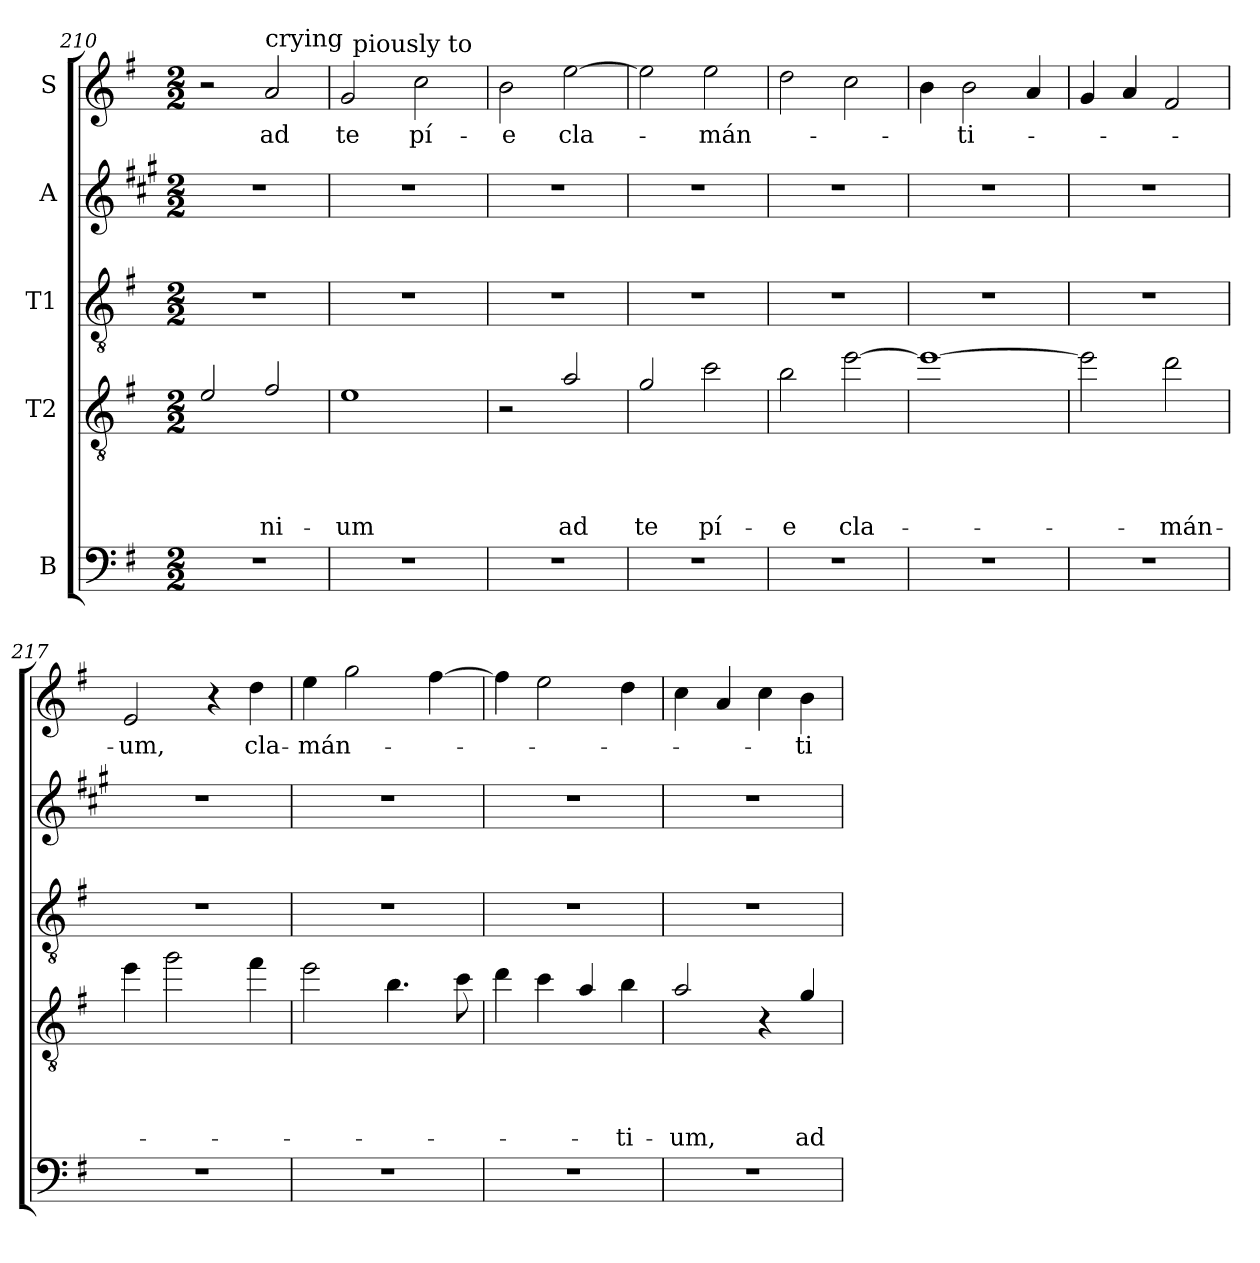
**kern	**kern	**text	**text	**text	**text	**kern	**kern	**kern	**text
*part5	*part4	*part4	*part4	*part4	*part4	*part3	*part2	*part1	*part1
*staff5	*staff4	*staff4	*staff4	*staff4	*staff4	*staff3	*staff2	*staff1	*staff1
*I"B	*I"T2	*	*	*	*	*I"T1	*I"A	*I"S	*
*clefF4	*clefGv2	*	*	*	*	*clefGv2	*clefG2	*clefG2	*
*	*ITrd8c14	*	*	*	*	*	*ITrd1c2	*	*
*k[f#]	*k[f#]	*	*	*	*	*k[f#]	*k[f#]	*k[f#]	*
*G:	*G:	*	*	*	*	*G:	*G:	*G:	*
*M2/2	*M2/2	*	*	*	*	*M2/2	*M2/2	*M2/2	*
=210	=210	=210	=210	=210	=210	=210	=210	=210	=210
1r	2E/	.	.	.	.	1r	1r	2r	.
!	!	!	!	!	!	!	!	!LO:TX:a:t=crying	!
!	!	!	!	!	!LO:LY:b	!	!	!	!LO:LY:b
.	2F#/	.	.	.	-ni-	.	.	2a/	ad
=211	=211	=211	=211	=211	=211	=211	=211	=211	=211
!	!	!	!	!	!LO:LY:b	!	!	!	!LO:LY:b
*	*	*	*	*	*	*	*	*^	*
1r	1E	.	.	.	-um	1r	1r	2g/	32ryy	te
!	!	!	!	!	!	!	!	!	!LO:TX:a:t=piously to	!
.	.	.	.	.	.	.	.	.	2ryy	.
!	!	!	!	!	!	!	!	!	!	!LO:LY:b
.	.	.	.	.	.	.	.	2cc\	.	pí-
.	.	.	.	.	.	.	.	.	4...ryy	.
=212	=212	=212	=212	=212	=212	=212	=212	=212	=212	=212
!	!	!	!	!	!	!	!	!LO:TX:a:t=thee.	!	!
!	!	!	!	!	!	!	!	!	!	!LO:LY:b
*	*	*	*	*	*	*	*	*v	*v	*
1r	2r	.	.	.	.	1r	1r	2b\	-e
!	!	!	!	!	!LO:LY:b	!	!	!	!LO:LY:b
.	2A/	.	.	.	ad	.	.	[2ee\	cla-
=213	=213	=213	=213	=213	=213	=213	=213	=213	=213
!	!	!	!	!	!LO:LY:b	!	!	!	!
1r	2G/	.	.	.	te	1r	1r	2ee\]	.
!	!	!	!	!	!LO:LY:b	!	!	!	!LO:LY:b
.	2c\	.	.	.	pí-	.	.	2ee\	-mán-
=214	=214	=214	=214	=214	=214	=214	=214	=214	=214
!	!	!	!	!	!LO:LY:b	!	!	!	!
1r	2B\	.	.	.	-e	1r	1r	2dd\	.
!	!	!	!	!	!LO:LY:b	!	!	!	!
.	[2e\	.	.	.	cla-	.	.	2cc\	.
!!LO:PB:g=z
=215	=215	=215	=215	=215	=215	=215	=215	=215	=215
1r	1e_	.	.	.	.	1r	1r	4b\	.
!	!	!	!	!	!	!	!	!	!LO:LY:b
.	.	.	.	.	.	.	.	2b\	-ti-
.	.	.	.	.	.	.	.	4a/	.
=216	=216	=216	=216	=216	=216	=216	=216	=216	=216
1r	2e\]	.	.	.	.	1r	1r	4g/	.
.	.	.	.	.	.	.	.	4a/	.
!	!	!	!	!	!LO:LY:b	!	!	!	!
.	2d\	.	.	.	-mán-	.	.	2f#/	.
=217	=217	=217	=217	=217	=217	=217	=217	=217	=217
!	!	!	!	!	!	!	!	!	!LO:LY:b
1r	4e\	.	.	.	.	1r	1r	2e/	-um,
.	2g\	.	.	.	.	.	.	.	.
.	.	.	.	.	.	.	.	4r	.
!	!	!	!	!	!	!	!	!	!LO:LY:b
.	4f#\	.	.	.	.	.	.	4dd\	cla-
=218	=218	=218	=218	=218	=218	=218	=218	=218	=218
!	!	!	!	!	!	!	!	!	!LO:LY:b
1r	2e\	.	.	.	.	1r	1r	4ee\	-mán-
.	.	.	.	.	.	.	.	2gg\	.
.	4.B\	.	.	.	.	.	.	.	.
.	.	.	.	.	.	.	.	[4ff#\	.
.	8c\	.	.	.	.	.	.	.	.
=219	=219	=219	=219	=219	=219	=219	=219	=219	=219
1r	4d\	.	.	.	.	1r	1r	4ff#\]	.
.	4c\	.	.	.	.	.	.	2ee\	.
.	4A/	.	.	.	.	.	.	.	.
!	!	!	!	!	!LO:LY:b	!	!	!	!
.	4B\	.	.	.	-ti-	.	.	4dd\	.
=220	=220	=220	=220	=220	=220	=220	=220	=220	=220
!	!	!	!	!	!LO:LY:b	!	!	!	!
1r	2A/	.	.	.	-um,	1r	1r	4cc\	.
.	.	.	.	.	.	.	.	4a/	.
.	4r	.	.	.	.	.	.	4cc\	.
!	!	!	!	!	!LO:LY:b	!	!	!	!LO:LY:b
.	4G/	.	.	.	ad	.	.	4b\	-ti-
=	=	=	=	=	=	=	=	=	=
*-	*-	*-	*-	*-	*-	*-	*-	*-	*-
